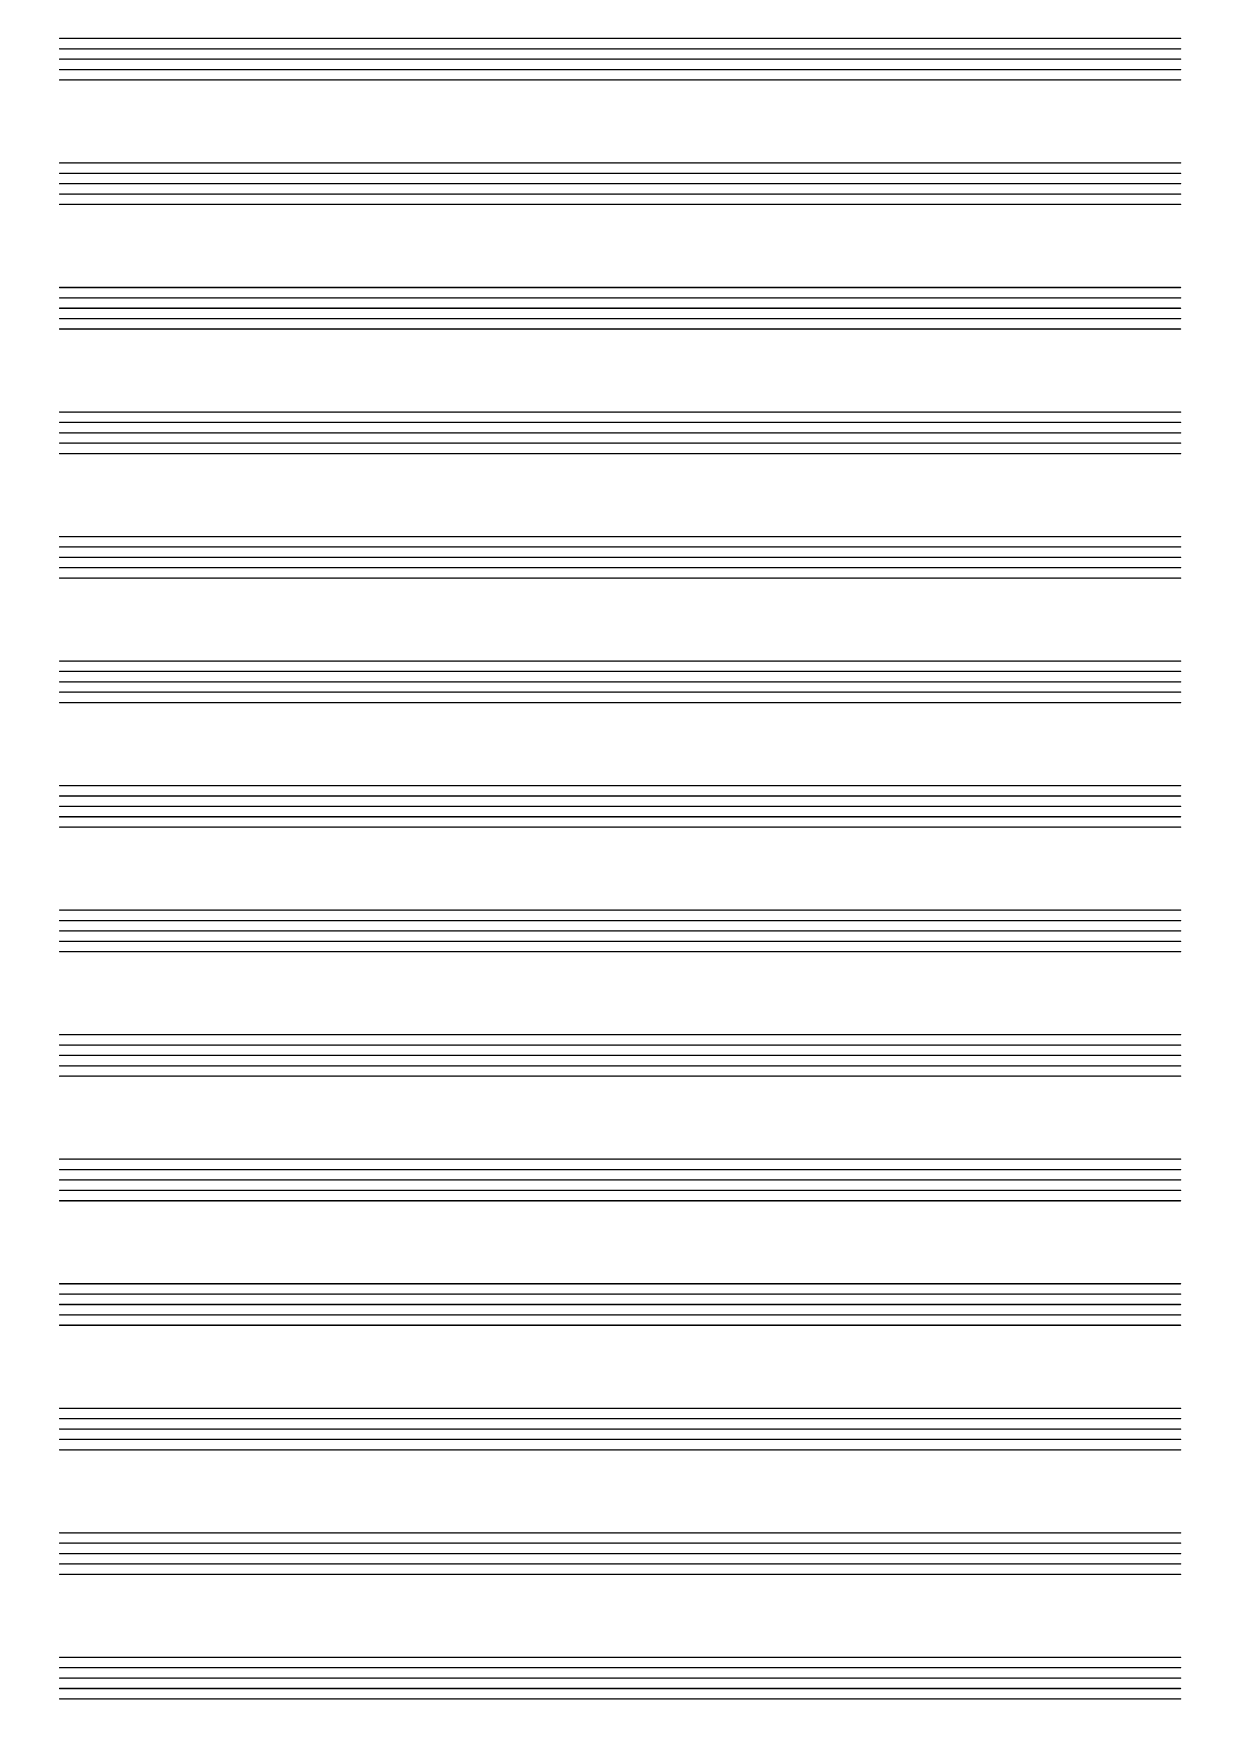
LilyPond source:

#(set-global-staff-size 20)

\header {
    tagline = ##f
}

\score {
  {
    \repeat unfold 14 { s1 \break }
  }
  \layout {
    indent = 0\in
    \context {
      \Staff
      \remove "Time_signature_engraver"
      \remove "Clef_engraver"
      \remove "Bar_engraver"
    }
    \context {
      \Score
      \remove "Bar_number_engraver"
    }
  }
}

% uncomment these lines for "letter" size
%{
\paper {
  #(set-paper-size "letter")
  ragged-last-bottom = ##f
  line-width = 7.5\in
  left-margin = 0.5\in
  bottom-margin = 0.25\in
  top-margin = 0.25\in
}
%}

% uncomment these lines for "A4" size
%{
\paper {
  #(set-paper-size "a4")
  ragged-last-bottom = ##f
  line-width = 180
  left-margin = 15
  bottom-margin = 10
  top-margin = 10
}
%}